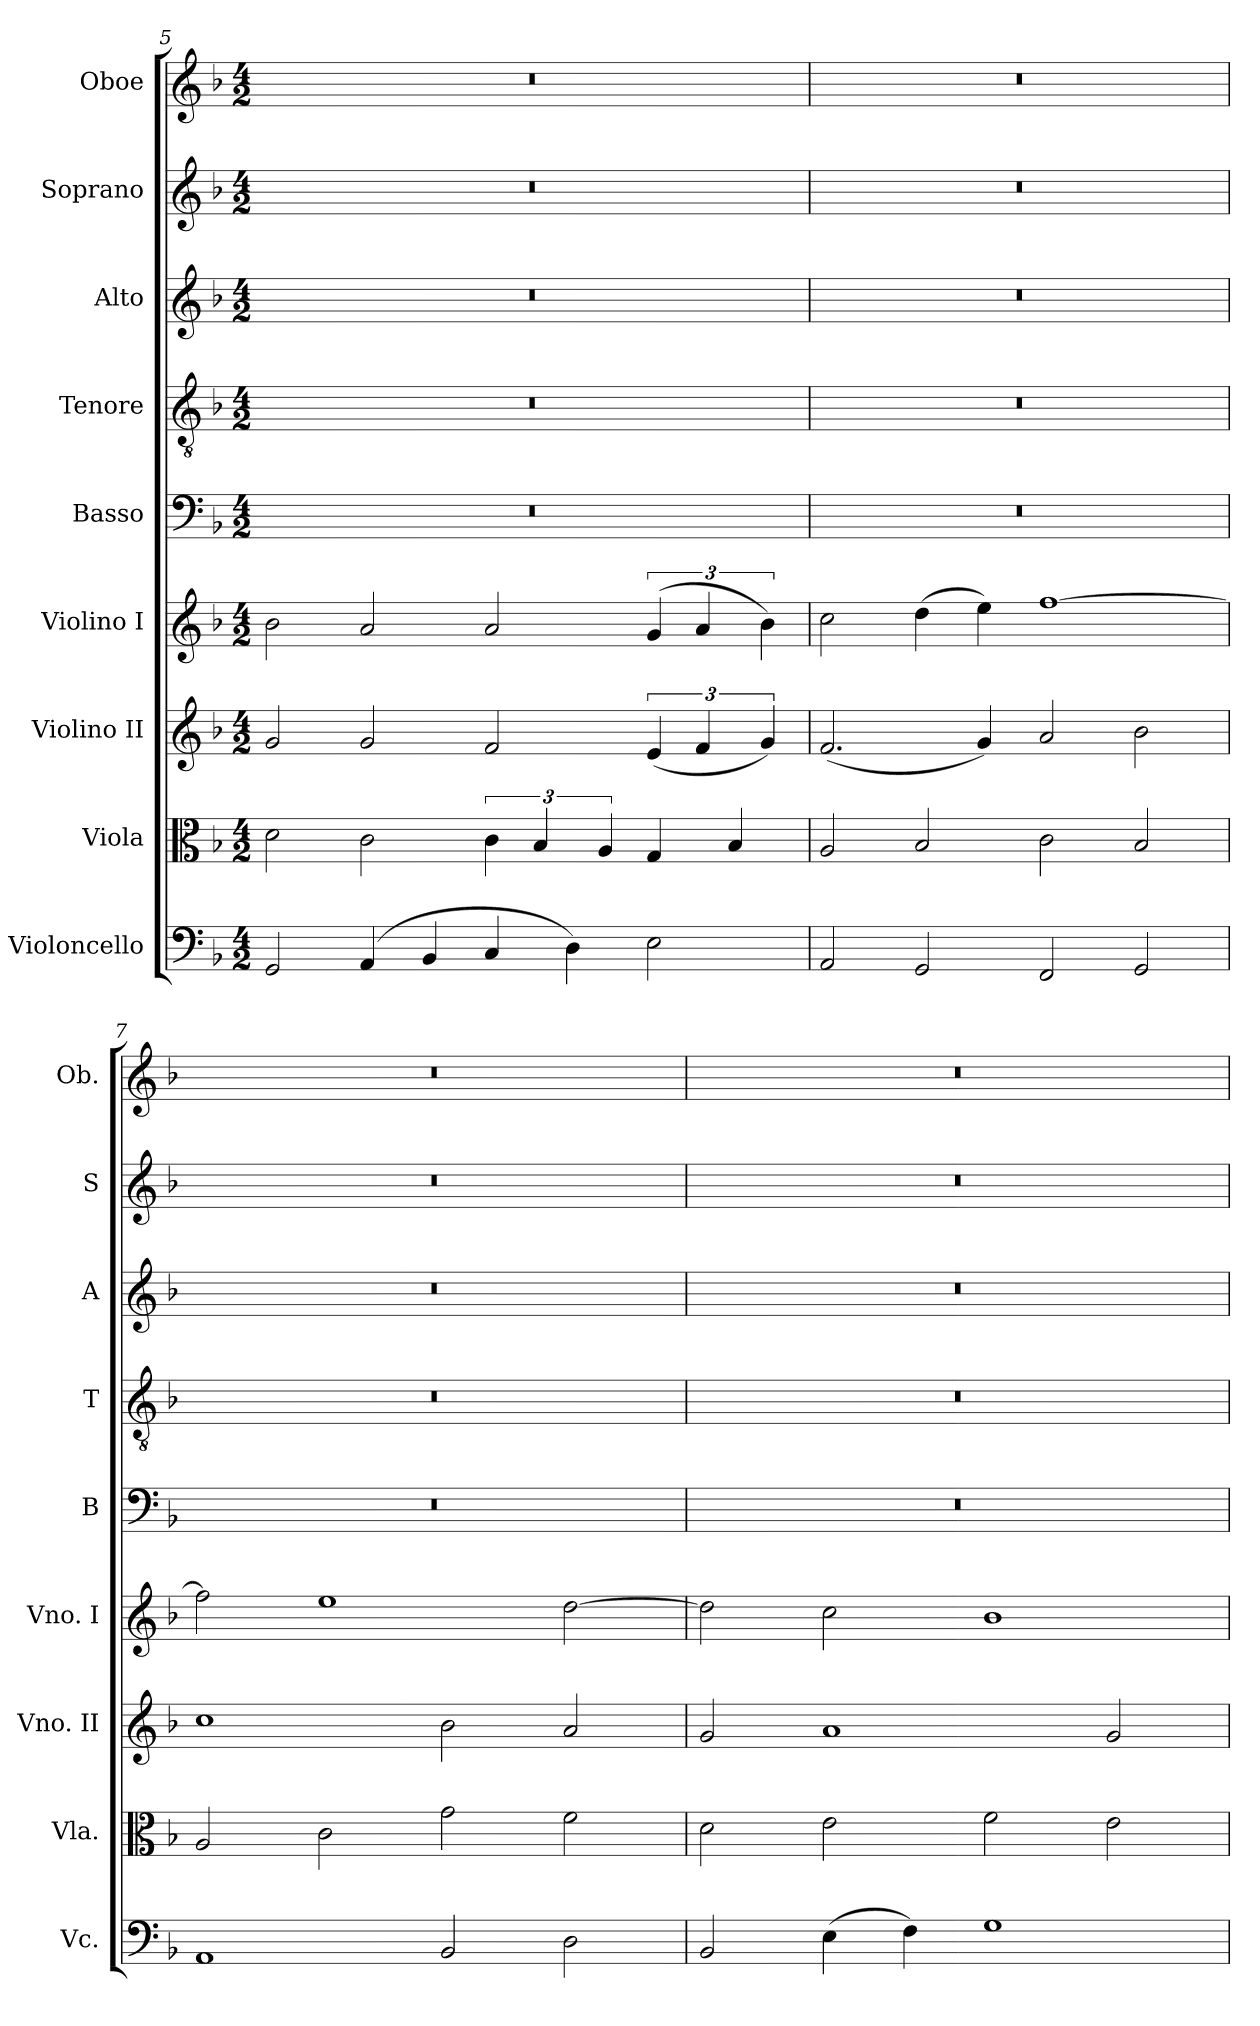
**kern	**kern	**kern	**kern	**kern	**kern	**kern	**kern	**kern
*part9	*part8	*part7	*part6	*part5	*part4	*part3	*part2	*part1
*staff9	*staff8	*staff7	*staff6	*staff5	*staff4	*staff3	*staff2	*staff1
*I"Violoncello	*I"Viola	*I"Violino II	*I"Violino I	*I"Basso	*I"Tenore	*I"Alto	*I"Soprano	*I"Oboe
*I'Vc.	*I'Vla.	*I'Vno. II	*I'Vno. I	*I'B	*I'T	*I'A	*I'S	*I'Ob.
!!LO:PB:g=z
*clefF4	*clefC3	*clefG2	*clefG2	*clefF4	*clefGv2	*clefG2	*clefG2	*clefG2
*k[b-]	*k[b-]	*k[b-]	*k[b-]	*k[b-]	*k[b-]	*k[b-]	*k[b-]	*k[b-]
*F:	*F:	*F:	*F:	*F:	*F:	*F:	*F:	*F:
*M4/2	*M4/2	*M4/2	*M4/2	*M4/2	*M4/2	*M4/2	*M4/2	*M4/2
=5	=5	=5	=5	=5	=5	=5	=5	=5
2GG/	2d\	2g/	2b-\	0r	0r	0r	0r	0r
(4AA/	2c\	2g/	2a/	.	.	.	.	.
4BB-/	.	.	.	.	.	.	.	.
4C/	6c\	2f/	2a/	.	.	.	.	.
.	6B-/	.	.	.	.	.	.	.
4D\)	.	.	.	.	.	.	.	.
.	6A/	.	.	.	.	.	.	.
2E\	4G/	(6e/	(6g/	.	.	.	.	.
.	.	6f/	6a/	.	.	.	.	.
.	4B-/	.	.	.	.	.	.	.
.	.	6g/)	6b-\)	.	.	.	.	.
=6	=6	=6	=6	=6	=6	=6	=6	=6
2AA/	2A/	(2.f/	2cc\	0r	0r	0r	0r	0r
2GG/	2B-/	.	(4dd\	.	.	.	.	.
.	.	4g/)	4ee\)	.	.	.	.	.
2FF/	2c\	2a/	[1ff	.	.	.	.	.
2GG/	2B-/	2b-\	.	.	.	.	.	.
=7	=7	=7	=7	=7	=7	=7	=7	=7
1AA	2A/	1cc	2ff\]	0r	0r	0r	0r	0r
.	2c\	.	1ee	.	.	.	.	.
2BB-/	2g\	2b-\	.	.	.	.	.	.
2D\	2f\	2a/	[2dd\	.	.	.	.	.
=8	=8	=8	=8	=8	=8	=8	=8	=8
2BB-/	2d\	2g/	2dd\]	0r	0r	0r	0r	0r
(4E\	2e\	1a	2cc\	.	.	.	.	.
4F\)	.	.	.	.	.	.	.	.
1G	2f\	.	1b-	.	.	.	.	.
.	2e\	2g/	.	.	.	.	.	.
=	=	=	=	=	=	=	=	=
*-	*-	*-	*-	*-	*-	*-	*-	*-
